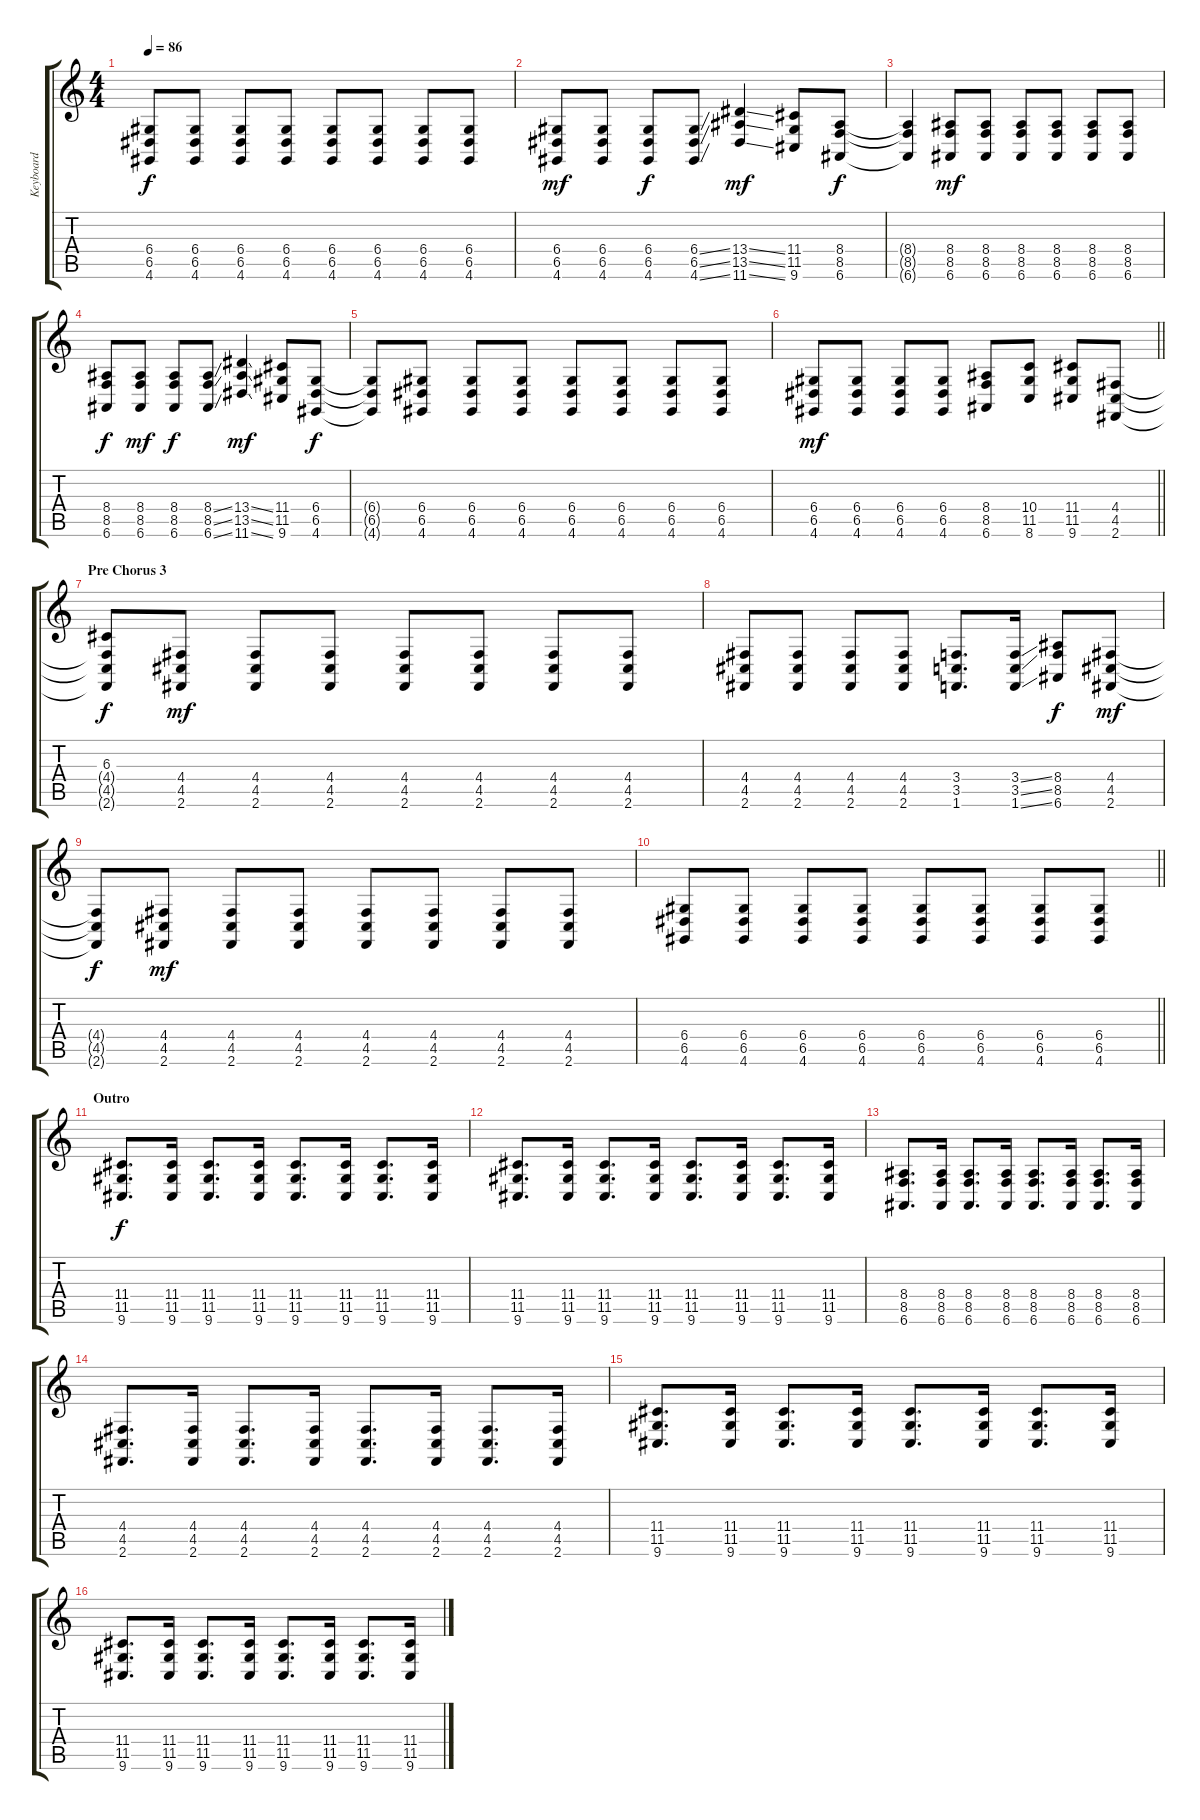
\track ("Keyboard" "Keyboard") {instrument pad7halo}
\staff {score tabs}
\tuning (E4 B3 G3 D3 A2 E2) {hide}
\ts (4 4)
\tempo 86
\clef g2
\ks c
(6.4{t} 6.5{t} 4.6{t}).8{dy f} (6.4 6.5 4.6).8 (6.4 6.5 4.6).8 (6.4 6.5 4.6).8 (6.4 6.5 4.6).8 (6.4 6.5 4.6).8 (6.4 6.5 4.6).8 (6.4 6.5 4.6).8 |
(6.4 6.5 4.6).8{dy mf} (6.4 6.5 4.6).8 (6.4 6.5 4.6).8{dy f} (6.4{ss} 6.5{ss} 4.6{ss}).8 (13.4{ss} 13.5{ss} 11.6{ss}).4{dy mf} (11.4 11.5 9.6).8 (8.4 8.5 6.6).8{dy f} |
(8.4{t} 8.5{t} 6.6{t}).4 (8.4 8.5 6.6).8{dy mf} (8.4 8.5 6.6).8 (8.4 8.5 6.6).8 (8.4 8.5 6.6).8 (8.4 8.5 6.6).8 (8.4 8.5 6.6).8 |
(8.4 8.5 6.6).8{dy f} (8.4 8.5 6.6).8{dy mf} (8.4 8.5 6.6).8{dy f} (8.4{ss} 8.5{ss} 6.6{ss}).8 (13.4{ss} 13.5{ss} 11.6{ss}).4{dy mf} (11.4 11.5 9.6).8 (6.4 6.5 4.6).8{dy f} |
(6.4{t} 6.5{t} 4.6{t}).8 (6.4 6.5 4.6).8 (6.4 6.5 4.6).8 (6.4 6.5 4.6).8 (6.4 6.5 4.6).8 (6.4 6.5 4.6).8 (6.4 6.5 4.6).8 (6.4 6.5 4.6).8 |
\barLineRight lightlight
(6.4 6.5 4.6).8{dy mf} (6.4 6.5 4.6).8 (6.4 6.5 4.6).8 (6.4 6.5 4.6).8 (8.4 8.5 6.6).8 (10.4 11.5 8.6).8 (11.4 11.5 9.6).8 (4.4 4.5 2.6).8 |
\section ("" "Pre Chorus 3")
(6.3 4.4{t} 4.5{t} 2.6{t}).8{dy f} (4.4 4.5 2.6).8{dy mf} (4.4 4.5 2.6).8 (4.4 4.5 2.6).8 (4.4 4.5 2.6).8 (4.4 4.5 2.6).8 (4.4 4.5 2.6).8 (4.4 4.5 2.6).8 |
(4.4 4.5 2.6).8 (4.4 4.5 2.6).8 (4.4 4.5 2.6).8 (4.4 4.5 2.6).8 (3.4 3.5 1.6).8{d} (3.4{ss} 3.5{ss} 1.6{ss}).16 (8.4 8.5 6.6).8{dy f} (4.4 4.5 2.6).8{dy mf} |
(4.4{t} 4.5{t} 2.6{t}).8{dy f} (4.4 4.5 2.6).8{dy mf} (4.4 4.5 2.6).8 (4.4 4.5 2.6).8 (4.4 4.5 2.6).8 (4.4 4.5 2.6).8 (4.4 4.5 2.6).8 (4.4 4.5 2.6).8 |
\barLineRight lightlight
(6.4 6.5 4.6).8 (6.4 6.5 4.6).8 (6.4 6.5 4.6).8 (6.4 6.5 4.6).8 (6.4 6.5 4.6).8 (6.4 6.5 4.6).8 (6.4 6.5 4.6).8 (6.4 6.5 4.6).8 |
\section ("" "Outro")
(11.4 11.5 9.6).8{d dy f} (11.4 11.5 9.6).16 (11.4 11.5 9.6).8{d} (11.4 11.5 9.6).16 (11.4 11.5 9.6).8{d} (11.4 11.5 9.6).16 (11.4 11.5 9.6).8{d} (11.4 11.5 9.6).16 |
(11.4 11.5 9.6).8{d} (11.4 11.5 9.6).16 (11.4 11.5 9.6).8{d} (11.4 11.5 9.6).16 (11.4 11.5 9.6).8{d} (11.4 11.5 9.6).16 (11.4 11.5 9.6).8{d} (11.4 11.5 9.6).16 |
(8.4 8.5 6.6).8{d} (8.4 8.5 6.6).16 (8.4 8.5 6.6).8{d} (8.4 8.5 6.6).16 (8.4 8.5 6.6).8{d} (8.4 8.5 6.6).16 (8.4 8.5 6.6).8{d} (8.4 8.5 6.6).16 |
(4.4 4.5 2.6).8{d} (4.4 4.5 2.6).16 (4.4 4.5 2.6).8{d} (4.4 4.5 2.6).16 (4.4 4.5 2.6).8{d} (4.4 4.5 2.6).16 (4.4 4.5 2.6).8{d} (4.4 4.5 2.6).16 |
(11.4 11.5 9.6).8{d} (11.4 11.5 9.6).16 (11.4 11.5 9.6).8{d} (11.4 11.5 9.6).16 (11.4 11.5 9.6).8{d} (11.4 11.5 9.6).16 (11.4 11.5 9.6).8{d} (11.4 11.5 9.6).16 |
(11.4 11.5 9.6).8{d} (11.4 11.5 9.6).16 (11.4 11.5 9.6).8{d} (11.4 11.5 9.6).16 (11.4 11.5 9.6).8{d} (11.4 11.5 9.6).16 (11.4 11.5 9.6).8{d} (11.4 11.5 9.6).16
